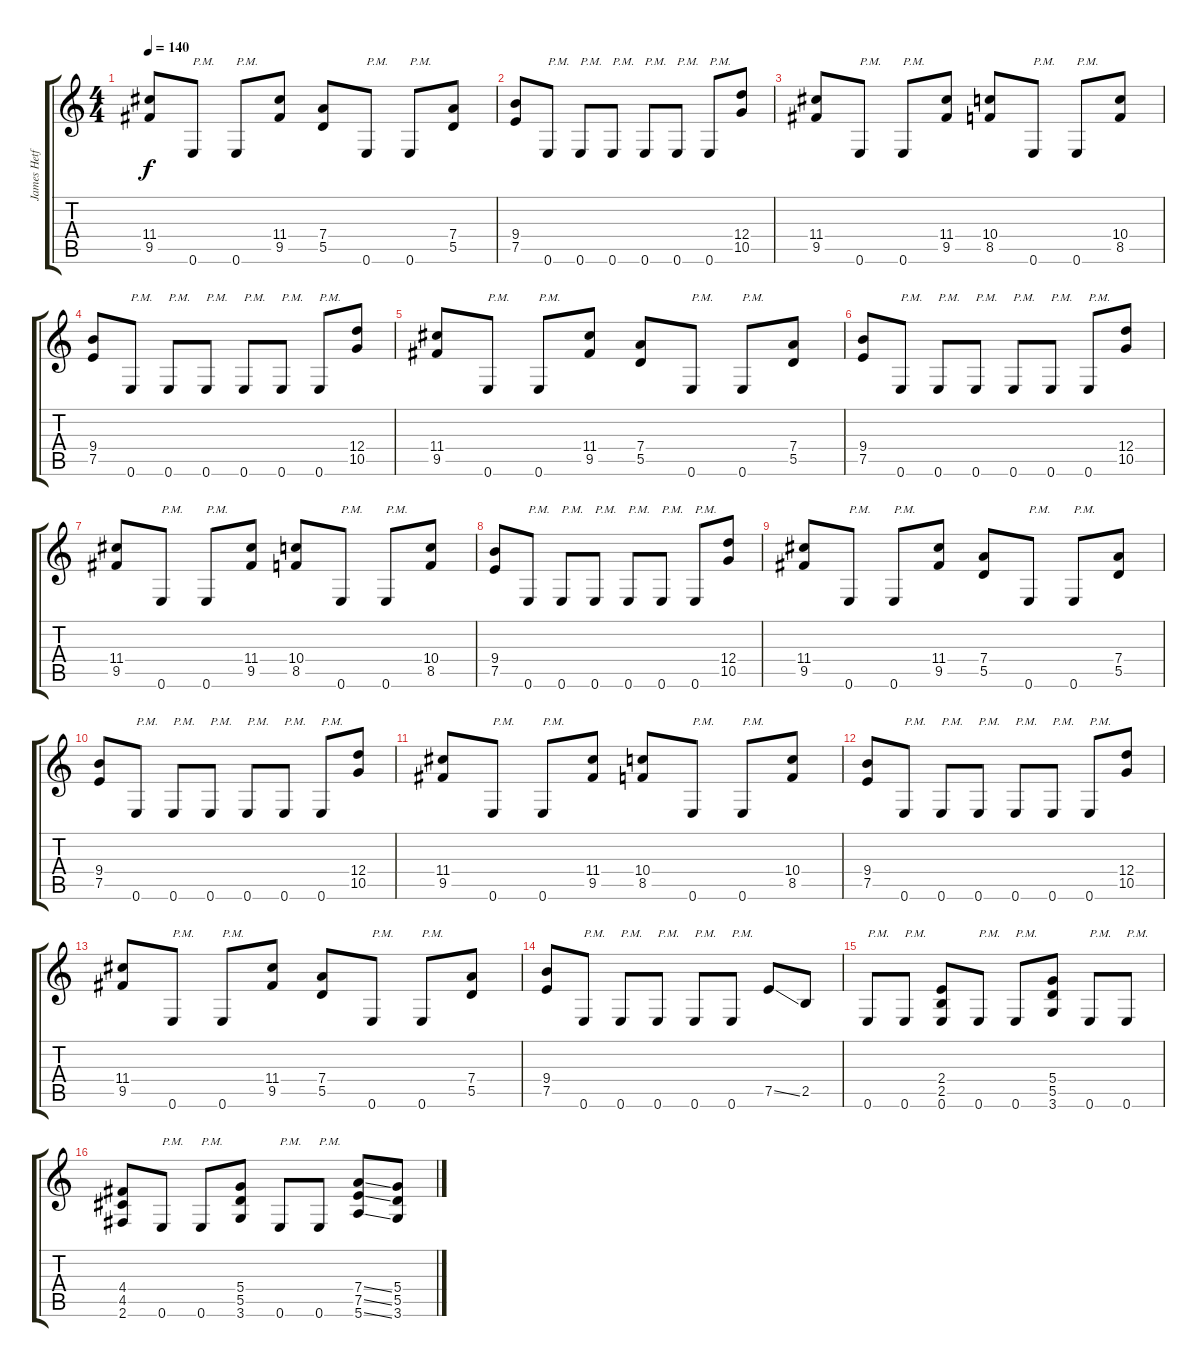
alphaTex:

\track ("James Hetfield" "James Hetf") {instrument overdrivenguitar}
\staff {score tabs}
\tuning (E4 B3 G3 D3 A2 E2) {hide}
\ts (4 4)
\tempo 140
\clef g2
\ks c
(11.4 9.5).8{dy f} 0.6.8{txt "P.M."} 0.6.8{txt "P.M."} (11.4 9.5).8 (7.4 5.5).8 0.6.8{txt "P.M."} 0.6.8{txt "P.M."} (7.4 5.5).8 |
(9.4 7.5).8 0.6.8{txt "P.M."} 0.6.8{txt "P.M."} 0.6.8{txt "P.M."} 0.6.8{txt "P.M."} 0.6.8{txt "P.M."} 0.6.8{txt "P.M."} (12.4 10.5).8 |
(11.4 9.5).8 0.6.8{txt "P.M."} 0.6.8{txt "P.M."} (11.4 9.5).8 (10.4 8.5).8 0.6.8{txt "P.M."} 0.6.8{txt "P.M."} (10.4 8.5).8 |
(9.4 7.5).8 0.6.8{txt "P.M."} 0.6.8{txt "P.M."} 0.6.8{txt "P.M."} 0.6.8{txt "P.M."} 0.6.8{txt "P.M."} 0.6.8{txt "P.M."} (12.4 10.5).8 |
(11.4 9.5).8 0.6.8{txt "P.M."} 0.6.8{txt "P.M."} (11.4 9.5).8 (7.4 5.5).8 0.6.8{txt "P.M."} 0.6.8{txt "P.M."} (7.4 5.5).8 |
(9.4 7.5).8 0.6.8{txt "P.M."} 0.6.8{txt "P.M."} 0.6.8{txt "P.M."} 0.6.8{txt "P.M."} 0.6.8{txt "P.M."} 0.6.8{txt "P.M."} (12.4 10.5).8 |
(11.4 9.5).8 0.6.8{txt "P.M."} 0.6.8{txt "P.M."} (11.4 9.5).8 (10.4 8.5).8 0.6.8{txt "P.M."} 0.6.8{txt "P.M."} (10.4 8.5).8 |
(9.4 7.5).8 0.6.8{txt "P.M."} 0.6.8{txt "P.M."} 0.6.8{txt "P.M."} 0.6.8{txt "P.M."} 0.6.8{txt "P.M."} 0.6.8{txt "P.M."} (12.4 10.5).8 |
(11.4 9.5).8 0.6.8{txt "P.M."} 0.6.8{txt "P.M."} (11.4 9.5).8 (7.4 5.5).8 0.6.8{txt "P.M."} 0.6.8{txt "P.M."} (7.4 5.5).8 |
(9.4 7.5).8 0.6.8{txt "P.M."} 0.6.8{txt "P.M."} 0.6.8{txt "P.M."} 0.6.8{txt "P.M."} 0.6.8{txt "P.M."} 0.6.8{txt "P.M."} (12.4 10.5).8 |
(11.4 9.5).8 0.6.8{txt "P.M."} 0.6.8{txt "P.M."} (11.4 9.5).8 (10.4 8.5).8 0.6.8{txt "P.M."} 0.6.8{txt "P.M."} (10.4 8.5).8 |
(9.4 7.5).8 0.6.8{txt "P.M."} 0.6.8{txt "P.M."} 0.6.8{txt "P.M."} 0.6.8{txt "P.M."} 0.6.8{txt "P.M."} 0.6.8{txt "P.M."} (12.4 10.5).8 |
(11.4 9.5).8 0.6.8{txt "P.M."} 0.6.8{txt "P.M."} (11.4 9.5).8 (7.4 5.5).8 0.6.8{txt "P.M."} 0.6.8{txt "P.M."} (7.4 5.5).8 |
(9.4 7.5).8 0.6.8{txt "P.M."} 0.6.8{txt "P.M."} 0.6.8{txt "P.M."} 0.6.8{txt "P.M."} 0.6.8{txt "P.M."} 7.5{ss}.8 2.5.8 |
0.6.8{txt "P.M."} 0.6.8{txt "P.M."} (2.4 2.5 0.6).8 0.6.8{txt "P.M."} 0.6.8{txt "P.M."} (5.4 5.5 3.6).8 0.6.8{txt "P.M."} 0.6.8{txt "P.M."} |
(4.4 4.5 2.6).8 0.6.8{txt "P.M."} 0.6.8{txt "P.M."} (5.4 5.5 3.6).8 0.6.8{txt "P.M."} 0.6.8{txt "P.M."} (7.4{ss} 7.5{ss} 5.6{ss}).8 (5.4 5.5 3.6).8
